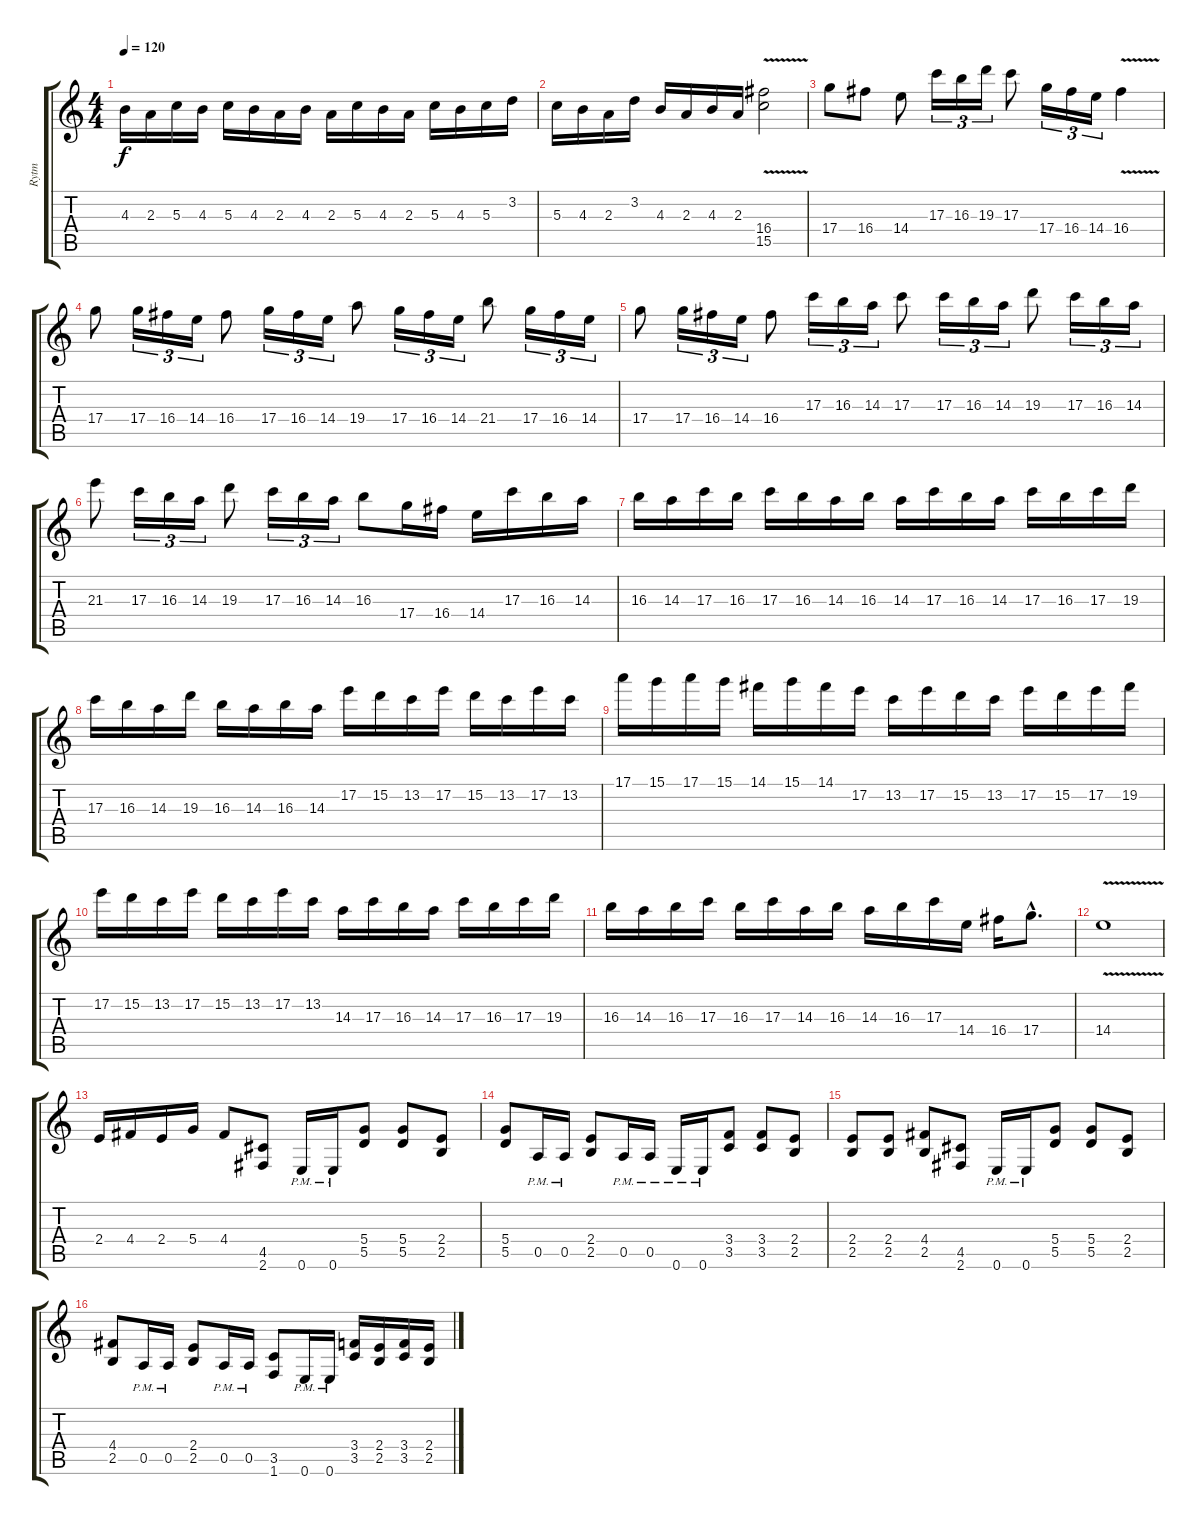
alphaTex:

\track ("Rytm" "Rytm") {instrument distortionguitar}
\staff {score tabs}
\tuning (E4 B3 G3 D3 A2 E2) {hide}
\ts (4 4)
\tempo 120
\clef g2
\ks c
4.3.16{dy f} 2.3.16 5.3.16 4.3.16 5.3.16 4.3.16 2.3.16 4.3.16 2.3.16 5.3.16 4.3.16 2.3.16 5.3.16 4.3.16 5.3.16 3.2.16 |
5.3.16 4.3.16 2.3.16 3.2.16 4.3.16 2.3.16 4.3.16 2.3.16 (16.4{v} 15.5{v}).2 |
17.4.8 16.4.8 14.4.8 17.3.16{tu (3 2)} 16.3.16{tu (3 2)} 19.3.16{tu (3 2)} 17.3.8 17.4.16{tu (3 2)} 16.4.16{tu (3 2)} 14.4.16{tu (3 2)} 16.4{v}.4 |
17.4.8 17.4.16{tu (3 2)} 16.4.16{tu (3 2)} 14.4.16{tu (3 2)} 16.4.8 17.4.16{tu (3 2)} 16.4.16{tu (3 2)} 14.4.16{tu (3 2)} 19.4.8 17.4.16{tu (3 2)} 16.4.16{tu (3 2)} 14.4.16{tu (3 2)} 21.4.8 17.4.16{tu (3 2)} 16.4.16{tu (3 2)} 14.4.16{tu (3 2)} |
17.4.8 17.4.16{tu (3 2)} 16.4.16{tu (3 2)} 14.4.16{tu (3 2)} 16.4.8 17.3.16{tu (3 2)} 16.3.16{tu (3 2)} 14.3.16{tu (3 2)} 17.3.8 17.3.16{tu (3 2)} 16.3.16{tu (3 2)} 14.3.16{tu (3 2)} 19.3.8 17.3.16{tu (3 2)} 16.3.16{tu (3 2)} 14.3.16{tu (3 2)} |
21.3.8 17.3.16{tu (3 2)} 16.3.16{tu (3 2)} 14.3.16{tu (3 2)} 19.3.8 17.3.16{tu (3 2)} 16.3.16{tu (3 2)} 14.3.16{tu (3 2)} 16.3.8 17.4.16 16.4.16 14.4.16 17.3.16 16.3.16 14.3.16 |
16.3.16 14.3.16 17.3.16 16.3.16 17.3.16 16.3.16 14.3.16 16.3.16 14.3.16 17.3.16 16.3.16 14.3.16 17.3.16 16.3.16 17.3.16 19.3.16 |
17.3.16 16.3.16 14.3.16 19.3.16 16.3.16 14.3.16 16.3.16 14.3.16 17.2.16 15.2.16 13.2.16 17.2.16 15.2.16 13.2.16 17.2.16 13.2.16 |
17.1.16 15.1.16 17.1.16 15.1.16 14.1.16 15.1.16 14.1.16 17.2.16 13.2.16 17.2.16 15.2.16 13.2.16 17.2.16 15.2.16 17.2.16 19.2.16 |
17.2.16 15.2.16 13.2.16 17.2.16 15.2.16 13.2.16 17.2.16 13.2.16 14.3.16 17.3.16 16.3.16 14.3.16 17.3.16 16.3.16 17.3.16 19.3.16 |
16.3.16 14.3.16 16.3.16 17.3.16 16.3.16 17.3.16 14.3.16 16.3.16 14.3.16 16.3.16 17.3.16 14.4.16 16.4.16 17.4{hac}.8{d} |
14.4{v}.1 |
2.4.16 4.4.16 2.4.16 5.4.16 4.4.8 (4.5 2.6).8 0.6{pm}.16 0.6{pm}.16 (5.4 5.5).8 (5.4 5.5).8 (2.4 2.5).8 |
(5.4 5.5).8 0.5{pm}.16 0.5{pm}.16 (2.4 2.5).8 0.5{pm}.16 0.5{pm}.16 0.6{pm}.16 0.6{pm}.16 (3.4 3.5).8 (3.4 3.5).8 (2.4 2.5).8 |
(2.4 2.5).8 (2.4 2.5).8 (4.4 2.5).8 (4.5 2.6).8 0.6{pm}.16 0.6{pm}.16 (5.4 5.5).8 (5.4 5.5).8 (2.4 2.5).8 |
(4.4 2.5).8 0.5{pm}.16 0.5{pm}.16 (2.4 2.5).8 0.5{pm}.16 0.5{pm}.16 (3.5 1.6).8 0.6{pm}.16 0.6{pm}.16 (3.4 3.5).16 (2.4 2.5).16 (3.4 3.5).16 (2.4 2.5).16
